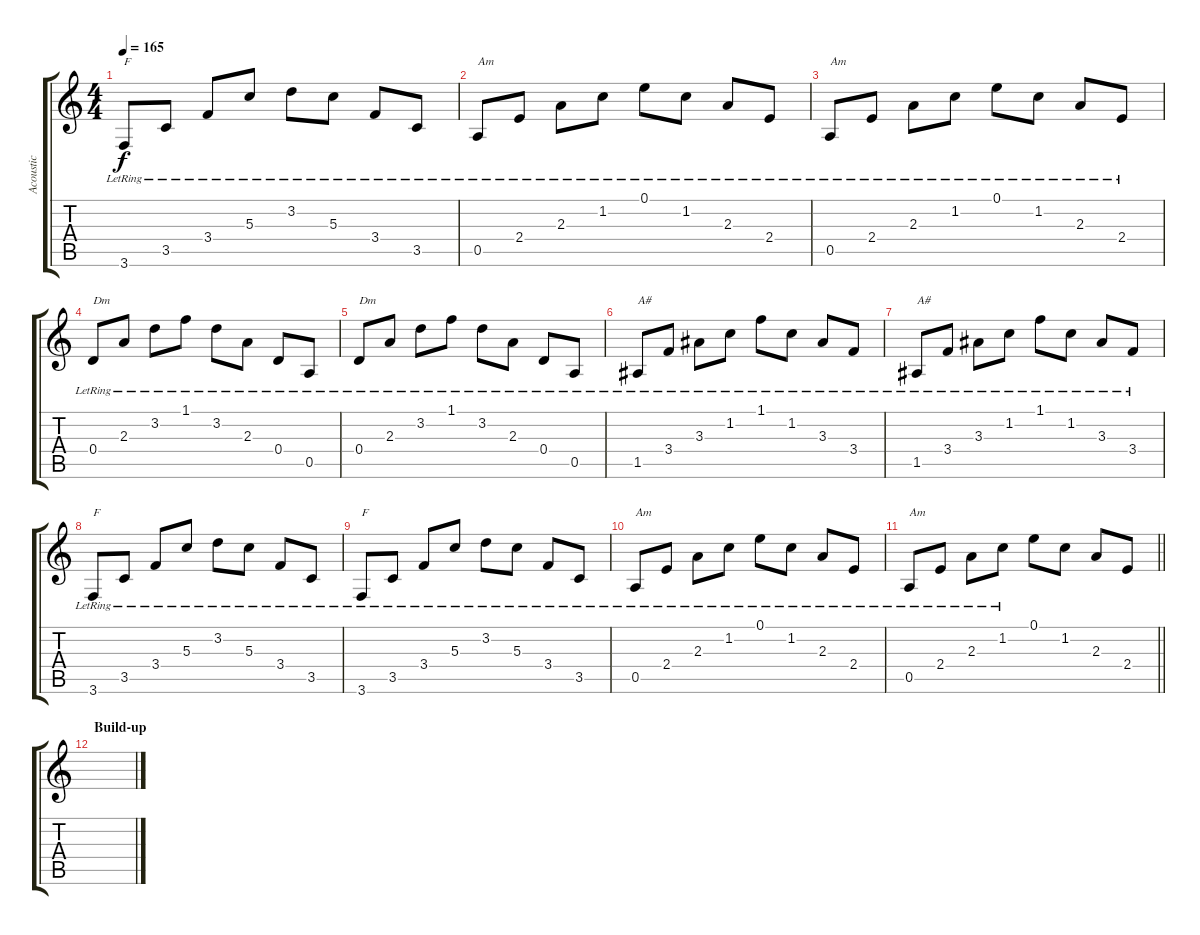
\track ("Acoustic" "Acoustic") {instrument acousticguitarsteel}
\staff {score tabs}
\tuning (E4 B3 G3 D3 A2 D2) {hide}
\ts (4 4)
\tempo 165
\clef g2
\ks c
3.6{lr}.8{txt "F" dy f} 3.5{lr}.8 3.4{lr}.8 5.3{lr}.8 3.2{lr}.8 5.3{lr}.8 3.4{lr}.8 3.5{lr}.8 |
0.5{lr}.8{txt "Am"} 2.4{lr}.8 2.3{lr}.8 1.2{lr}.8 0.1{lr}.8 1.2{lr}.8 2.3{lr}.8 2.4{lr}.8 |
0.5{lr}.8{txt "Am"} 2.4{lr}.8 2.3{lr}.8 1.2{lr}.8 0.1{lr}.8 1.2{lr}.8 2.3{lr}.8 2.4{lr}.8 |
0.4{lr}.8{txt "Dm"} 2.3{lr}.8 3.2{lr}.8 1.1{lr}.8 3.2{lr}.8 2.3{lr}.8 0.4{lr}.8 0.5{lr}.8 |
0.4{lr}.8{txt "Dm"} 2.3{lr}.8 3.2{lr}.8 1.1{lr}.8 3.2{lr}.8 2.3{lr}.8 0.4{lr}.8 0.5{lr}.8 |
1.5{lr}.8{txt "A#"} 3.4{lr}.8 3.3{lr}.8 1.2{lr}.8 1.1{lr}.8 1.2{lr}.8 3.3{lr}.8 3.4{lr}.8 |
1.5{lr}.8{txt "A#"} 3.4{lr}.8 3.3{lr}.8 1.2{lr}.8 1.1{lr}.8 1.2{lr}.8 3.3{lr}.8 3.4{lr}.8 |
3.6{lr}.8{txt "F"} 3.5{lr}.8 3.4{lr}.8 5.3{lr}.8 3.2{lr}.8 5.3{lr}.8 3.4{lr}.8 3.5{lr}.8 |
3.6{lr}.8{txt "F"} 3.5{lr}.8 3.4{lr}.8 5.3{lr}.8 3.2{lr}.8 5.3{lr}.8 3.4{lr}.8 3.5{lr}.8 |
0.5{lr}.8{txt "Am"} 2.4{lr}.8 2.3{lr}.8 1.2{lr}.8 0.1{lr}.8 1.2{lr}.8 2.3{lr}.8 2.4{lr}.8 |
\barLineRight lightlight
0.5{lr}.8{txt "Am"} 2.4{lr}.8 2.3{lr}.8 1.2{lr}.8 0.1.8 1.2.8 2.3.8 2.4.8 |
\section ("" "Build-up")
